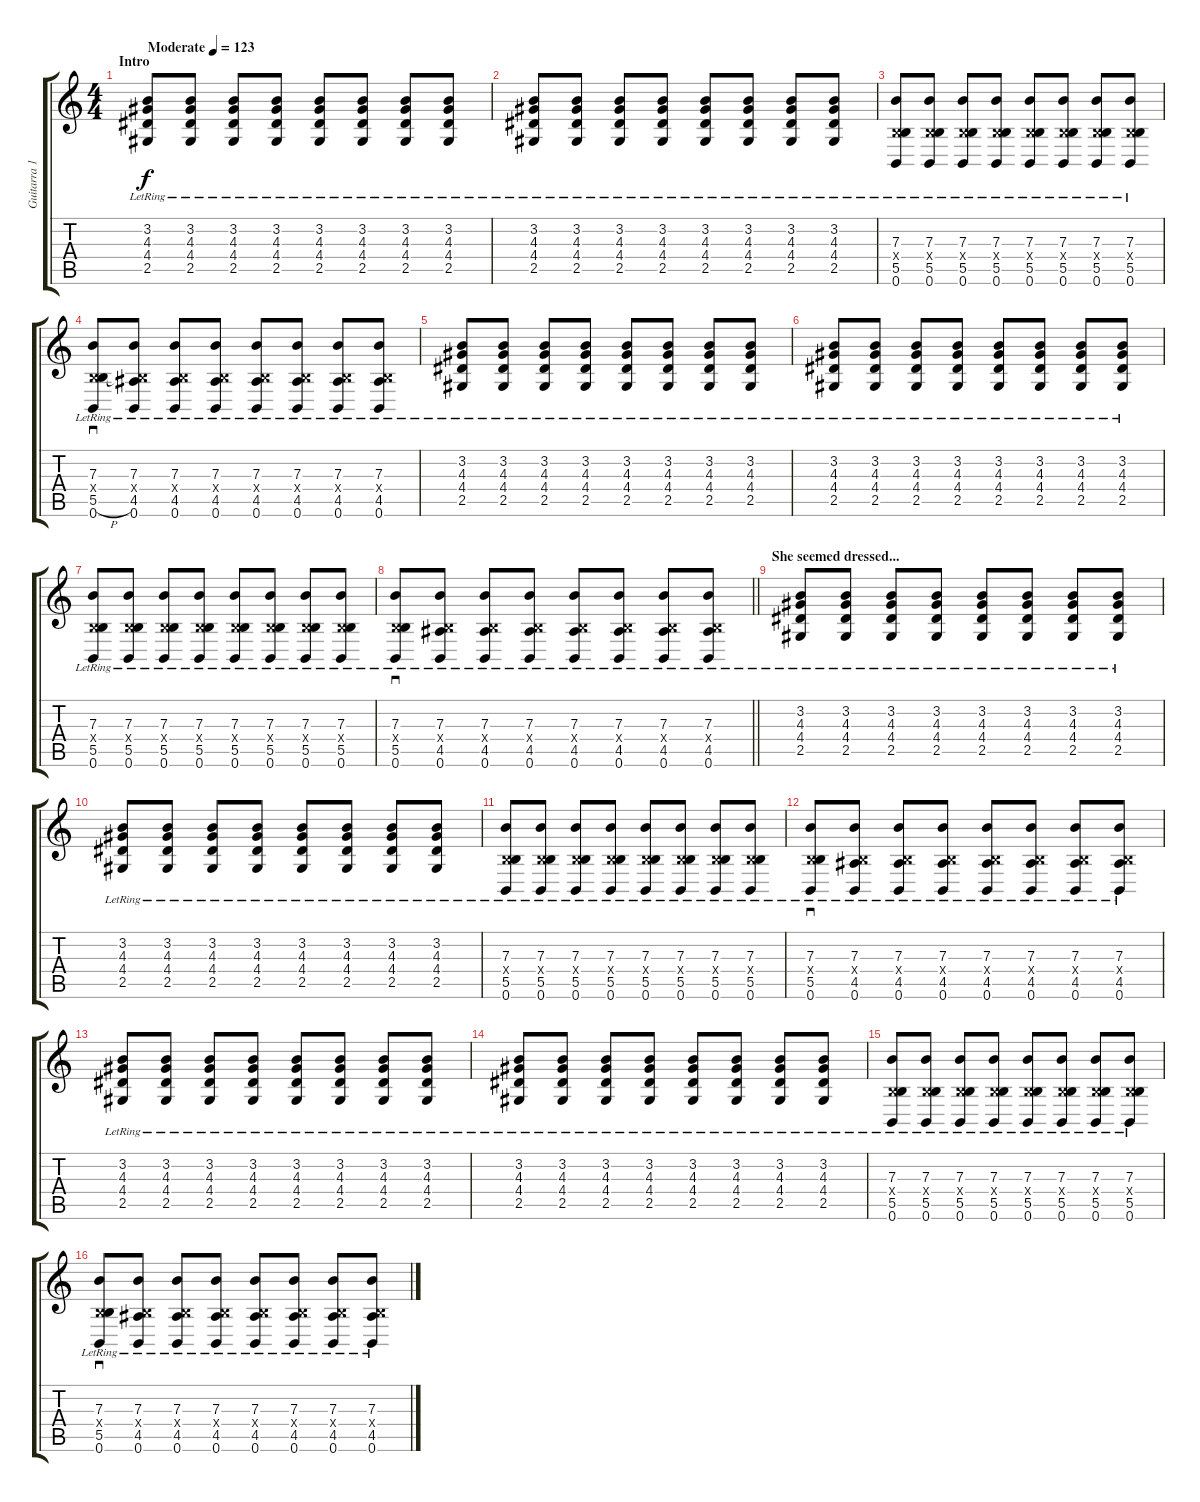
\track ("Guitarra 1" "Guitarra 1") {instrument acousticguitarnylon}
\staff {score tabs}
\tuning (Db4 Ab3 E3 B2 Gb2 B1) {hide}
\ts (4 4)
\section ("" "Intro")
\tempo (123 "Moderate")
\clef g2
\ks c
(3.2{lr} 4.3{lr} 4.4{lr} 2.5{lr}).8{dy f instrument acousticguitarnylon} (3.2{lr} 4.3{lr} 4.4{lr} 2.5{lr}).8 (3.2{lr} 4.3{lr} 4.4{lr} 2.5{lr}).8 (3.2{lr} 4.3{lr} 4.4{lr} 2.5{lr}).8 (3.2{lr} 4.3{lr} 4.4{lr} 2.5{lr}).8 (3.2{lr} 4.3{lr} 4.4{lr} 2.5{lr}).8 (3.2{lr} 4.3{lr} 4.4{lr} 2.5{lr}).8 (3.2{lr} 4.3{lr} 4.4{lr} 2.5{lr}).8 |
(3.2{lr} 4.3{lr} 4.4{lr} 2.5{lr}).8 (3.2{lr} 4.3{lr} 4.4{lr} 2.5{lr}).8 (3.2{lr} 4.3{lr} 4.4{lr} 2.5{lr}).8 (3.2{lr} 4.3{lr} 4.4{lr} 2.5{lr}).8 (3.2{lr} 4.3{lr} 4.4{lr} 2.5{lr}).8 (3.2{lr} 4.3{lr} 4.4{lr} 2.5{lr}).8 (3.2{lr} 4.3{lr} 4.4{lr} 2.5{lr}).8 (3.2{lr} 4.3{lr} 4.4{lr} 2.5{lr}).8 |
(7.3{lr} 0.4{x} 5.5{lr} 0.6{lr}).8 (7.3{lr} 0.4{x} 5.5{lr} 0.6{lr}).8 (7.3{lr} 0.4{x} 5.5{lr} 0.6{lr}).8 (7.3{lr} 0.4{x} 5.5{lr} 0.6{lr}).8 (7.3{lr} 0.4{x} 5.5{lr} 0.6{lr}).8 (7.3{lr} 0.4{x} 5.5{lr} 0.6{lr}).8 (7.3{lr} 0.4{x} 5.5{lr} 0.6{lr}).8 (7.3{lr} 0.4{x} 5.5{lr} 0.6{lr}).8 |
(7.3{lr} 0.4{x} 5.5{h lr} 0.6{lr}).8{sd} (7.3{lr} 0.4{x} 4.5{lr} 0.6{lr}).8 (7.3{lr} 0.4{x} 4.5{lr} 0.6{lr}).8 (7.3{lr} 0.4{x} 4.5{lr} 0.6{lr}).8 (7.3{lr} 0.4{x} 4.5{lr} 0.6{lr}).8 (7.3{lr} 0.4{x} 4.5{lr} 0.6{lr}).8 (7.3{lr} 0.4{x} 4.5{lr} 0.6{lr}).8 (7.3{lr} 0.4{x} 4.5{lr} 0.6{lr}).8 |
(3.2{lr} 4.3{lr} 4.4{lr} 2.5{lr}).8 (3.2{lr} 4.3{lr} 4.4{lr} 2.5{lr}).8 (3.2{lr} 4.3{lr} 4.4{lr} 2.5{lr}).8 (3.2{lr} 4.3{lr} 4.4{lr} 2.5{lr}).8 (3.2{lr} 4.3{lr} 4.4{lr} 2.5{lr}).8 (3.2{lr} 4.3{lr} 4.4{lr} 2.5{lr}).8 (3.2{lr} 4.3{lr} 4.4{lr} 2.5{lr}).8 (3.2{lr} 4.3{lr} 4.4{lr} 2.5{lr}).8 |
(3.2{lr} 4.3{lr} 4.4{lr} 2.5{lr}).8 (3.2{lr} 4.3{lr} 4.4{lr} 2.5{lr}).8 (3.2{lr} 4.3{lr} 4.4{lr} 2.5{lr}).8 (3.2{lr} 4.3{lr} 4.4{lr} 2.5{lr}).8 (3.2{lr} 4.3{lr} 4.4{lr} 2.5{lr}).8 (3.2{lr} 4.3{lr} 4.4{lr} 2.5{lr}).8 (3.2{lr} 4.3{lr} 4.4{lr} 2.5{lr}).8 (3.2{lr} 4.3{lr} 4.4{lr} 2.5{lr}).8 |
(7.3{lr} 0.4{x} 5.5{lr} 0.6{lr}).8 (7.3{lr} 0.4{x} 5.5{lr} 0.6{lr}).8 (7.3{lr} 0.4{x} 5.5{lr} 0.6{lr}).8 (7.3{lr} 0.4{x} 5.5{lr} 0.6{lr}).8 (7.3{lr} 0.4{x} 5.5{lr} 0.6{lr}).8 (7.3{lr} 0.4{x} 5.5{lr} 0.6{lr}).8 (7.3{lr} 0.4{x} 5.5{lr} 0.6{lr}).8 (7.3{lr} 0.4{x} 5.5{lr} 0.6{lr}).8 |
\barLineRight lightlight
(7.3{lr} 0.4{x} 5.5{lr} 0.6{lr}).8{sd} (7.3{lr} 0.4{x} 4.5{lr} 0.6{lr}).8 (7.3{lr} 0.4{x} 4.5{lr} 0.6{lr}).8 (7.3{lr} 0.4{x} 4.5{lr} 0.6{lr}).8 (7.3{lr} 0.4{x} 4.5{lr} 0.6{lr}).8 (7.3{lr} 0.4{x} 4.5{lr} 0.6{lr}).8 (7.3{lr} 0.4{x} 4.5{lr} 0.6{lr}).8 (7.3{lr} 0.4{x} 4.5{lr} 0.6{lr}).8 |
\section ("" "She seemed dressed...")
(3.2{lr} 4.3{lr} 4.4{lr} 2.5{lr}).8 (3.2{lr} 4.3{lr} 4.4{lr} 2.5{lr}).8 (3.2{lr} 4.3{lr} 4.4{lr} 2.5{lr}).8 (3.2{lr} 4.3{lr} 4.4{lr} 2.5{lr}).8 (3.2{lr} 4.3{lr} 4.4{lr} 2.5{lr}).8 (3.2{lr} 4.3{lr} 4.4{lr} 2.5{lr}).8 (3.2{lr} 4.3{lr} 4.4{lr} 2.5{lr}).8 (3.2{lr} 4.3{lr} 4.4{lr} 2.5{lr}).8 |
(3.2{lr} 4.3{lr} 4.4{lr} 2.5{lr}).8 (3.2{lr} 4.3{lr} 4.4{lr} 2.5{lr}).8 (3.2{lr} 4.3{lr} 4.4{lr} 2.5{lr}).8 (3.2{lr} 4.3{lr} 4.4{lr} 2.5{lr}).8 (3.2{lr} 4.3{lr} 4.4{lr} 2.5{lr}).8 (3.2{lr} 4.3{lr} 4.4{lr} 2.5{lr}).8 (3.2{lr} 4.3{lr} 4.4{lr} 2.5{lr}).8 (3.2{lr} 4.3{lr} 4.4{lr} 2.5{lr}).8 |
(7.3{lr} 0.4{x} 5.5{lr} 0.6{lr}).8 (7.3{lr} 0.4{x} 5.5{lr} 0.6{lr}).8 (7.3{lr} 0.4{x} 5.5{lr} 0.6{lr}).8 (7.3{lr} 0.4{x} 5.5{lr} 0.6{lr}).8 (7.3{lr} 0.4{x} 5.5{lr} 0.6{lr}).8 (7.3{lr} 0.4{x} 5.5{lr} 0.6{lr}).8 (7.3{lr} 0.4{x} 5.5{lr} 0.6{lr}).8 (7.3{lr} 0.4{x} 5.5{lr} 0.6{lr}).8 |
(7.3{lr} 0.4{x} 5.5{lr} 0.6{lr}).8{sd} (7.3{lr} 0.4{x} 4.5{lr} 0.6{lr}).8 (7.3{lr} 0.4{x} 4.5{lr} 0.6{lr}).8 (7.3{lr} 0.4{x} 4.5{lr} 0.6{lr}).8 (7.3{lr} 0.4{x} 4.5{lr} 0.6{lr}).8 (7.3{lr} 0.4{x} 4.5{lr} 0.6{lr}).8 (7.3{lr} 0.4{x} 4.5{lr} 0.6{lr}).8 (7.3{lr} 0.4{x} 4.5{lr} 0.6{lr}).8 |
(3.2{lr} 4.3{lr} 4.4{lr} 2.5{lr}).8 (3.2{lr} 4.3{lr} 4.4{lr} 2.5{lr}).8 (3.2{lr} 4.3{lr} 4.4{lr} 2.5{lr}).8 (3.2{lr} 4.3{lr} 4.4{lr} 2.5{lr}).8 (3.2{lr} 4.3{lr} 4.4{lr} 2.5{lr}).8 (3.2{lr} 4.3{lr} 4.4{lr} 2.5{lr}).8 (3.2{lr} 4.3{lr} 4.4{lr} 2.5{lr}).8 (3.2{lr} 4.3{lr} 4.4{lr} 2.5{lr}).8 |
(3.2{lr} 4.3{lr} 4.4{lr} 2.5{lr}).8 (3.2{lr} 4.3{lr} 4.4{lr} 2.5{lr}).8 (3.2{lr} 4.3{lr} 4.4{lr} 2.5{lr}).8 (3.2{lr} 4.3{lr} 4.4{lr} 2.5{lr}).8 (3.2{lr} 4.3{lr} 4.4{lr} 2.5{lr}).8 (3.2{lr} 4.3{lr} 4.4{lr} 2.5{lr}).8 (3.2{lr} 4.3{lr} 4.4{lr} 2.5{lr}).8 (3.2{lr} 4.3{lr} 4.4{lr} 2.5{lr}).8 |
(7.3{lr} 0.4{x} 5.5{lr} 0.6{lr}).8 (7.3{lr} 0.4{x} 5.5{lr} 0.6{lr}).8 (7.3{lr} 0.4{x} 5.5{lr} 0.6{lr}).8 (7.3{lr} 0.4{x} 5.5{lr} 0.6{lr}).8 (7.3{lr} 0.4{x} 5.5{lr} 0.6{lr}).8 (7.3{lr} 0.4{x} 5.5{lr} 0.6{lr}).8 (7.3{lr} 0.4{x} 5.5{lr} 0.6{lr}).8 (7.3{lr} 0.4{x} 5.5{lr} 0.6{lr}).8 |
(7.3{lr} 0.4{x} 5.5{lr} 0.6{lr}).8{sd} (7.3{lr} 0.4{x} 4.5{lr} 0.6{lr}).8 (7.3{lr} 0.4{x} 4.5{lr} 0.6{lr}).8 (7.3{lr} 0.4{x} 4.5{lr} 0.6{lr}).8 (7.3{lr} 0.4{x} 4.5{lr} 0.6{lr}).8 (7.3{lr} 0.4{x} 4.5{lr} 0.6{lr}).8 (7.3{lr} 0.4{x} 4.5{lr} 0.6{lr}).8 (7.3{lr} 0.4{x} 4.5{lr} 0.6{lr}).8
